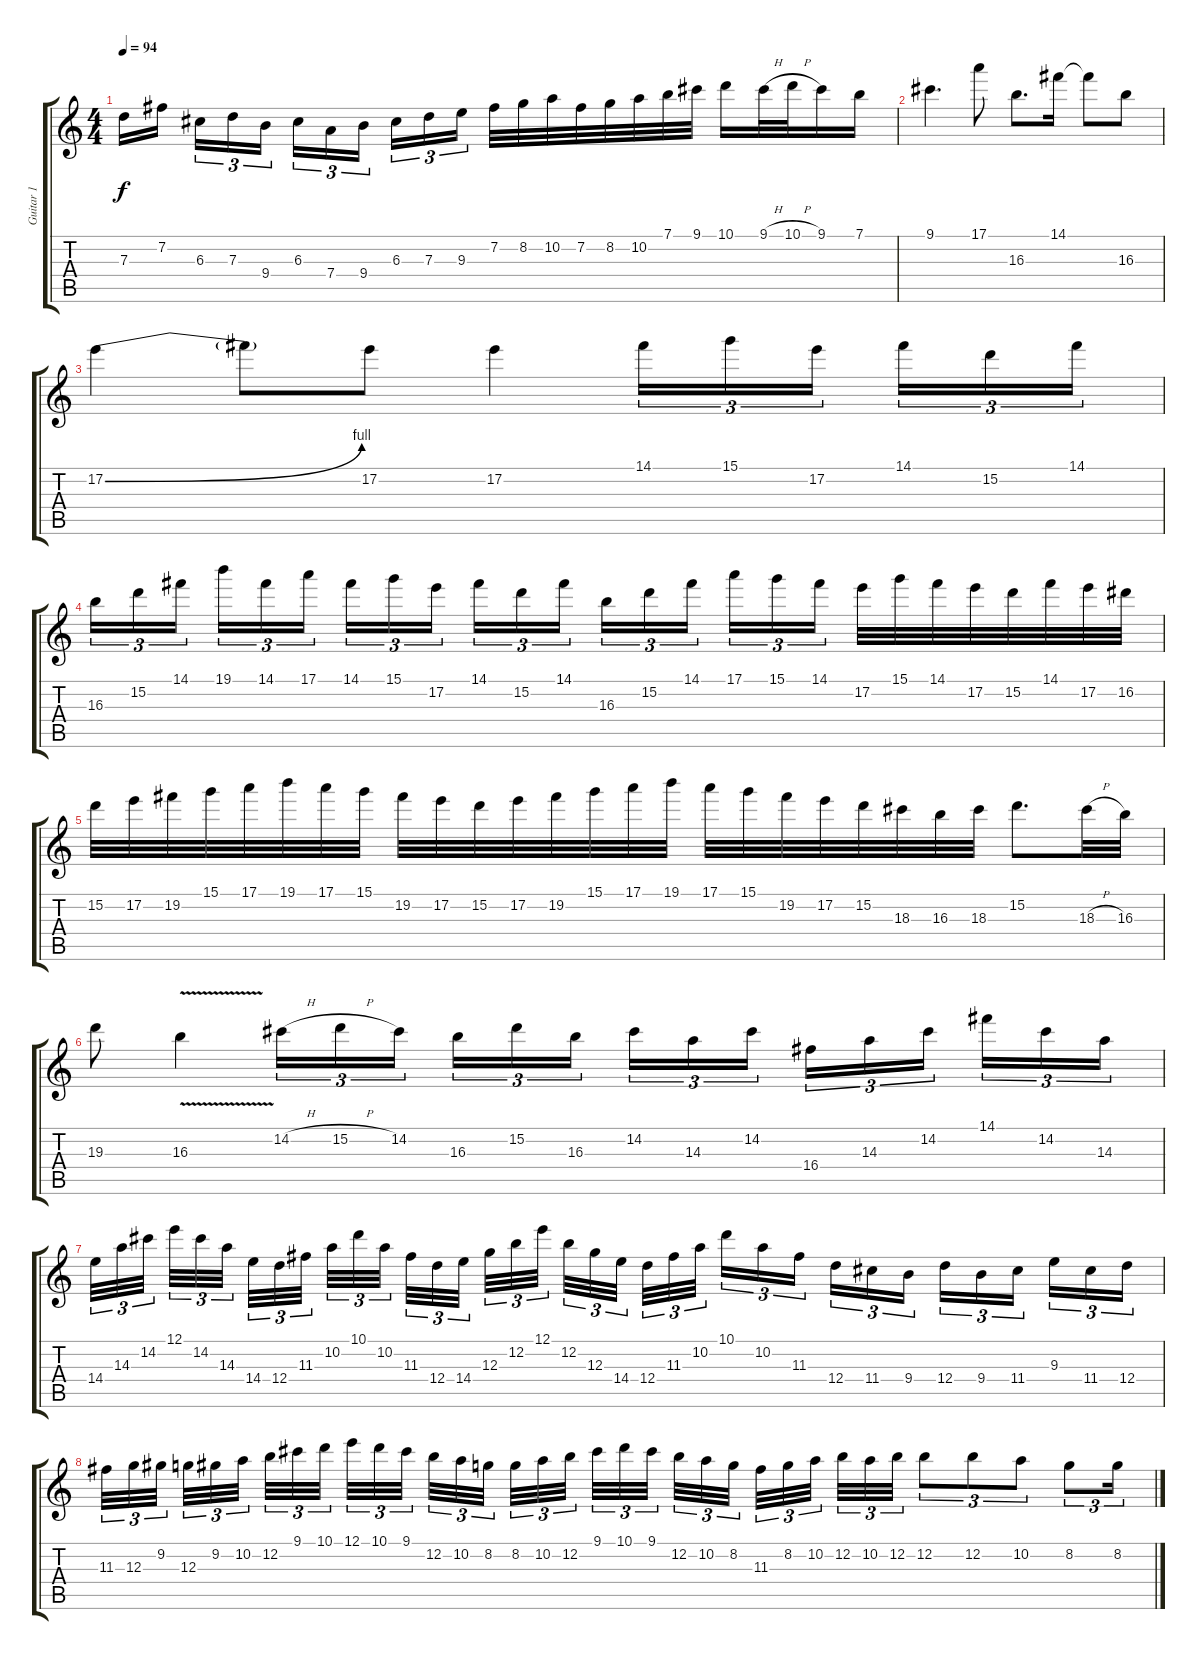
\track ("Guitar 1" "Guitar 1") {instrument distortionguitar}
\staff {score tabs}
\tuning (E4 B3 G3 D3 A2 E2) {hide}
\ts (4 4)
\tempo 94
\clef g2
\ks c
7.3.16{dy f} 7.2.16 6.3.16{tu (3 2)} 7.3.16{tu (3 2)} 9.4.16{tu (3 2)} 6.3.16{tu (3 2)} 7.4.16{tu (3 2)} 9.4.16{tu (3 2)} 6.3.16{tu (3 2)} 7.3.16{tu (3 2)} 9.3.16{tu (3 2)} 7.2.32 8.2.32 10.2.32 7.2.32 8.2.32 10.2.32 7.1.32 9.1.32 10.1.16 9.1{h}.32 10.1{h}.32 9.1.16 7.1.16 |
9.1.4{d} 17.1.8 16.3.8{d} 14.1.16 14.1{t}.8 16.3.8 |
17.2{be (bend 0 0 60 4)}.4 17.2{t}.8 17.2.8 17.2.4 14.1.16{tu (3 2)} 15.1.16{tu (3 2)} 17.2.16{tu (3 2)} 14.1.16{tu (3 2)} 15.2.16{tu (3 2)} 14.1.16{tu (3 2)} |
16.3.16{tu (3 2)} 15.2.16{tu (3 2)} 14.1.16{tu (3 2)} 19.1.16{tu (3 2)} 14.1.16{tu (3 2)} 17.1.16{tu (3 2)} 14.1.16{tu (3 2)} 15.1.16{tu (3 2)} 17.2.16{tu (3 2)} 14.1.16{tu (3 2)} 15.2.16{tu (3 2)} 14.1.16{tu (3 2)} 16.3.16{tu (3 2)} 15.2.16{tu (3 2)} 14.1.16{tu (3 2)} 17.1.16{tu (3 2)} 15.1.16{tu (3 2)} 14.1.16{tu (3 2)} 17.2.32 15.1.32 14.1.32 17.2.32 15.2.32 14.1.32 17.2.32 16.2.32 |
15.2.32 17.2.32 19.2.32 15.1.32 17.1.32 19.1.32 17.1.32 15.1.32 19.2.32 17.2.32 15.2.32 17.2.32 19.2.32 15.1.32 17.1.32 19.1.32 17.1.32 15.1.32 19.2.32 17.2.32 15.2.32 18.3.32 16.3.32 18.3.32 15.2.8{d} 18.3{h}.32 16.3.32 |
19.3.8 16.3{v}.4 14.2{h}.16{tu (3 2)} 15.2{h}.16{tu (3 2)} 14.2.16{tu (3 2)} 16.3.16{tu (3 2)} 15.2.16{tu (3 2)} 16.3.16{tu (3 2)} 14.2.16{tu (3 2)} 14.3.16{tu (3 2)} 14.2.16{tu (3 2)} 16.4.16{tu (3 2)} 14.3.16{tu (3 2)} 14.2.16{tu (3 2)} 14.1.16{tu (3 2)} 14.2.16{tu (3 2)} 14.3.16{tu (3 2)} |
14.4.32{tu (3 2)} 14.3.32{tu (3 2)} 14.2.32{tu (3 2)} 12.1.32{tu (3 2)} 14.2.32{tu (3 2)} 14.3.32{tu (3 2)} 14.4.32{tu (3 2)} 12.4.32{tu (3 2)} 11.3.32{tu (3 2)} 10.2.32{tu (3 2)} 10.1.32{tu (3 2)} 10.2.32{tu (3 2)} 11.3.32{tu (3 2)} 12.4.32{tu (3 2)} 14.4.32{tu (3 2)} 12.3.32{tu (3 2)} 12.2.32{tu (3 2)} 12.1.32{tu (3 2)} 12.2.32{tu (3 2)} 12.3.32{tu (3 2)} 14.4.32{tu (3 2)} 12.4.32{tu (3 2)} 11.3.32{tu (3 2)} 10.2.32{tu (3 2)} 10.1.16{tu (3 2)} 10.2.16{tu (3 2)} 11.3.16{tu (3 2)} 12.4.16{tu (3 2)} 11.4.16{tu (3 2)} 9.4.16{tu (3 2)} 12.4.16{tu (3 2)} 9.4.16{tu (3 2)} 11.4.16{tu (3 2)} 9.3.16{tu (3 2)} 11.4.16{tu (3 2)} 12.4.16{tu (3 2)} |
11.3.32{tu (3 2)} 12.3.32{tu (3 2)} 9.2.32{tu (3 2)} 12.3.32{tu (3 2)} 9.2.32{tu (3 2)} 10.2.32{tu (3 2)} 12.2.32{tu (3 2)} 9.1.32{tu (3 2)} 10.1.32{tu (3 2)} 12.1.32{tu (3 2)} 10.1.32{tu (3 2)} 9.1.32{tu (3 2)} 12.2.32{tu (3 2)} 10.2.32{tu (3 2)} 8.2.32{tu (3 2)} 8.2.32{tu (3 2)} 10.2.32{tu (3 2)} 12.2.32{tu (3 2)} 9.1.32{tu (3 2)} 10.1.32{tu (3 2)} 9.1.32{tu (3 2)} 12.2.32{tu (3 2)} 10.2.32{tu (3 2)} 8.2.32{tu (3 2)} 11.3.32{tu (3 2)} 8.2.32{tu (3 2)} 10.2.32{tu (3 2)} 12.2.32{tu (3 2)} 10.2.32{tu (3 2)} 12.2.32{tu (3 2)} 12.2.8{tu (3 2)} 12.2.8{tu (3 2)} 10.2.8{tu (3 2)} 8.2.8{tu (3 2)} 8.2.16{tu (3 2)}
